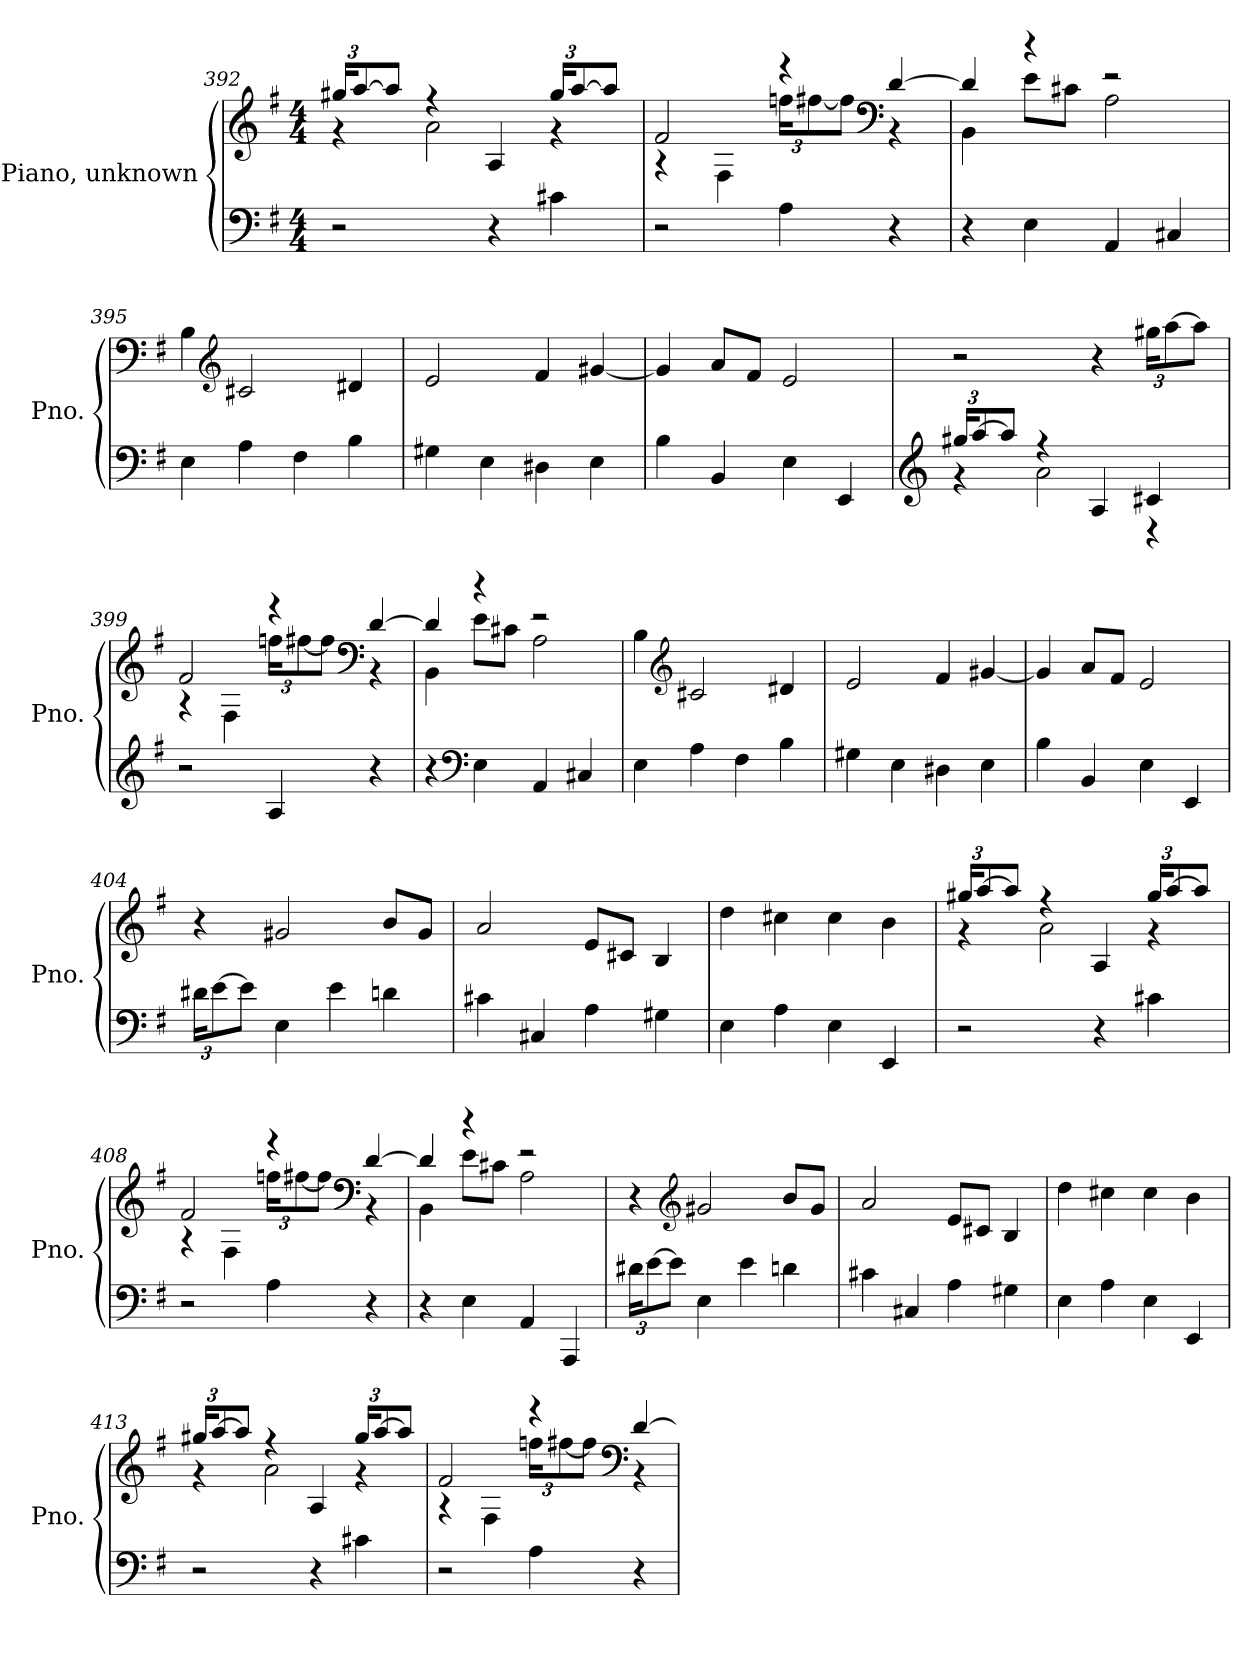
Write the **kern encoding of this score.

**kern	**kern
*part1	*part1
*staff2	*staff1
*I"Piano, unknown	*
*I'Pno.	*
*clefF4	*clefG2
*k[f#]	*k[f#]
*M4/4	*M4/4
*	*Xbrackettup
=392	=392
*	*^
2r	24gg#X/KL	4r
.	[12aa/	.
.	8aa/J]	.
.	4r	2a\
4r	4A/	.
4c#X\	24gg#/KL	4r
.	[12aa/	.
.	8aa/J]	.
=393	=393	=393
2r	2f#/	4r
.	.	4F#\
4A\	4r	24ffn\KL
.	.	[12ff#X\
.	.	8ff#\J]
*	*clefF4	*
4r	[4d/	4r
=394	=394	=394
4r	4d/]	4BB\
4E\	4r	8e\L
.	.	8c#X\J
4AA/	2r	2A\
4C#X/	.	.
*	*v	*v
!!LO:LB:g=z
=395	=395
4E\	4B\
*	*clefG2
4A\	2c#X/
4F#\	.
4B\	4d#X/
=396	=396
4G#X\	2e/
4E\	.
4D#X\	4f#/
4E\	[4g#X/
=397	=397
4B\	4g#/]
4BB/	8a/L
.	8f#/J
4E\	2e/
4EE/	.
=398	=398
*clefG2	*
*Xbrackettup	*
*^	*
24gg#X/KL	4r	2r
[12aa/	.	.
8aa/J]	.	.
4r	2a\	.
4A/	.	4r
4c#X/	4r	24gg#X\KL
.	.	[12aa\
.	.	8aa\J]
*v	*v	*
=399	=399
*	*^
2r	2f#/	4r
.	.	4F#\
4A/	4r	24ffn\KL
.	.	[12ff#X\
.	.	8ff#\J]
*	*clefF4	*
4r	[4d/	4r
!!LO:LB:g=z	!!
=400	=400	=400
4r	4d/]	4BB\
*clefF4	*	*
4E\	4r	8e\L
.	.	8c#X\J
4AA/	2r	2A\
4C#X/	.	.
*	*v	*v
=401	=401
4E\	4B\
*	*clefG2
4A\	2c#X/
4F#\	.
4B\	4d#X/
=402	=402
4G#X\	2e/
4E\	.
4D#X\	4f#/
4E\	[4g#X/
=403	=403
4B\	4g#/]
4BB/	8a/L
.	8f#/J
4E\	2e/
4EE/	.
=404	=404
24d#X\KL	4r
[12e\	.
8e\J]	.
4E\	2g#X/
4e\	.
4dn\	8b/L
.	8g#/J
!!LO:PB:g=z
=405	=405
4c#X\	2a/
4C#X/	.
4A\	8e/L
.	8c#X/J
4G#X\	4B/
=406	=406
4E\	4dd\
4A\	4cc#X\
4E\	4cc#\
4EE/	4b\
=407	=407
*	*^
2r	24gg#X/KL	4r
.	[12aa/	.
.	8aa/J]	.
.	4r	2a\
4r	4A/	.
4c#X\	24gg#/KL	4r
.	[12aa/	.
.	8aa/J]	.
=408	=408	=408
2r	2f#/	4r
.	.	4F#\
4A\	4r	24ffn\KL
.	.	[12ff#X\
.	.	8ff#\J]
*	*clefF4	*
4r	[4d/	4r
=409	=409	=409
4r	4d/]	4BB\
4E\	4r	8e\L
.	.	8c#X\J
4AA/	2r	2A\
4AAA/	.	.
*	*v	*v
!!LO:LB:g=z
=410	=410
24d#X\KL	4r
[12e\	.
8e\J]	.
*	*clefG2
4E\	2g#X/
4e\	.
4dn\	8b/L
.	8g#/J
=411	=411
4c#X\	2a/
4C#X/	.
4A\	8e/L
.	8c#X/J
4G#X\	4B/
=412	=412
4E\	4dd\
4A\	4cc#X\
4E\	4cc#\
4EE/	4b\
=413	=413
*	*^
2r	24gg#X/KL	4r
.	[12aa/	.
.	8aa/J]	.
.	4r	2a\
4r	4A/	.
4c#X\	24gg#/KL	4r
.	[12aa/	.
.	8aa/J]	.
!!LO:LB:g=z	!!
=414	=414	=414
2r	2f#/	4r
.	.	4F#\
4A\	4r	24ffn\KL
.	.	[12ff#X\
.	.	8ff#\J]
*	*clefF4	*
4r	[4d/	4r
*	*v	*v
=	=
*-	*-
